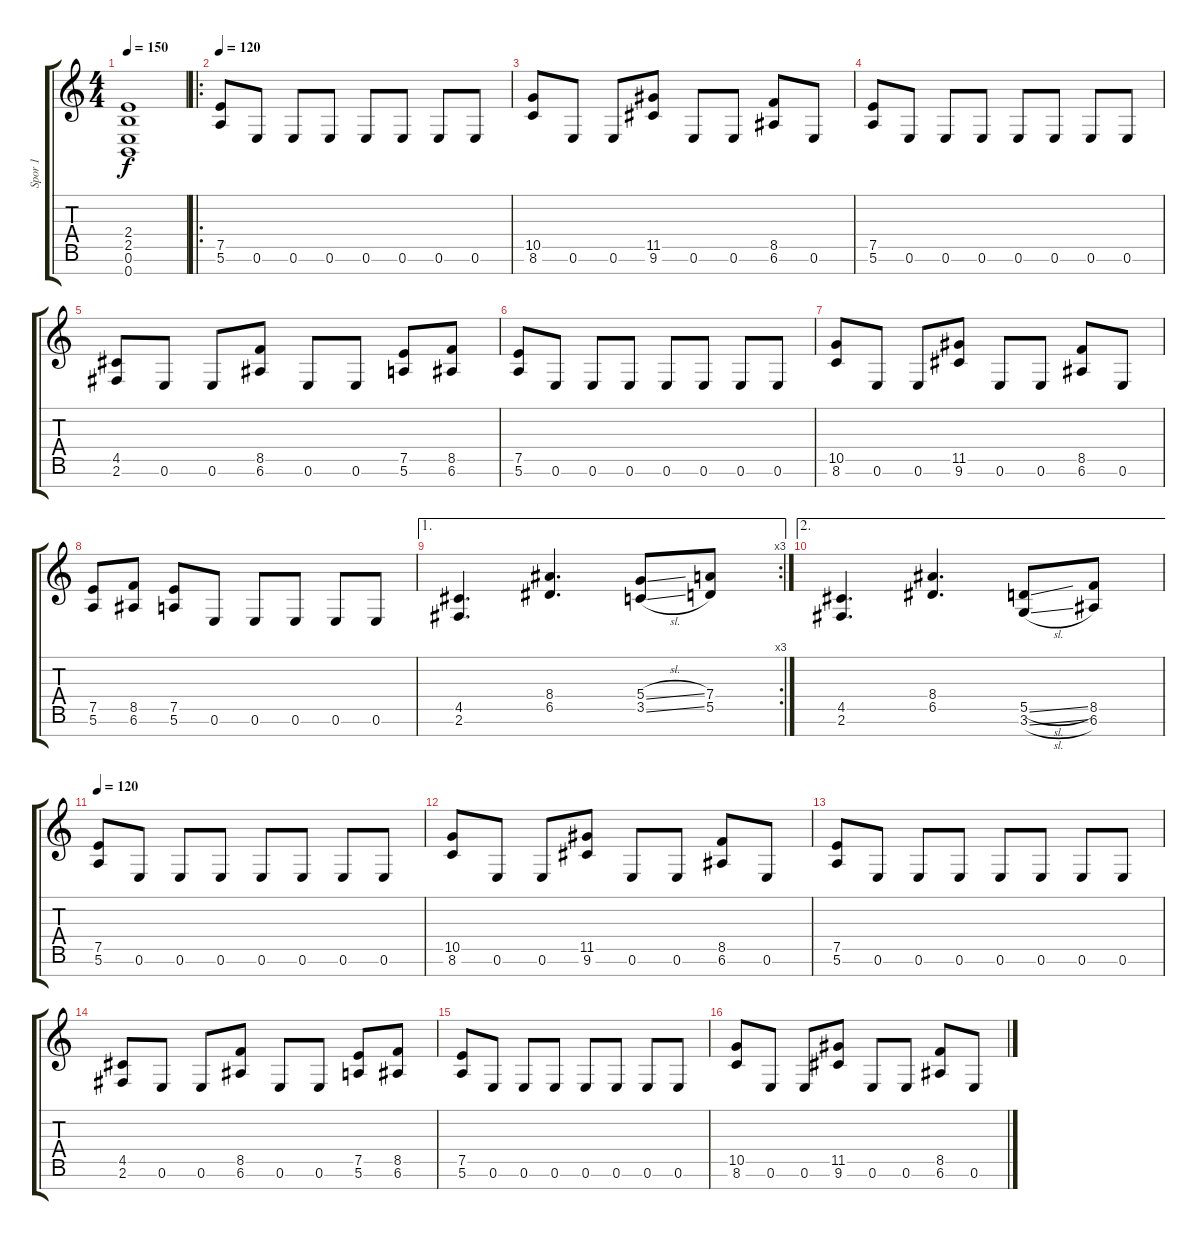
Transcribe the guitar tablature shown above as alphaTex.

\track ("Spor 1" "Spor 1") {instrument distortionguitar}
\staff {score tabs}
\tuning (E4 B3 G3 D3 A2 E2 B1) {hide}
\ts (4 4)
\tempo 150
\clef g2
\ks c
(2.4{t} 2.5{t} 0.6{t} 0.7{t}).1{dy f} |
\ro
\tempo 120
(7.5 5.6).8 0.6.8 0.6.8 0.6.8 0.6.8 0.6.8 0.6.8 0.6.8 |
(10.5 8.6).8 0.6.8 0.6.8 (11.5 9.6).8 0.6.8 0.6.8 (8.5 6.6).8 0.6.8 |
(7.5 5.6).8 0.6.8 0.6.8 0.6.8 0.6.8 0.6.8 0.6.8 0.6.8 |
(4.5 2.6).8 0.6.8 0.6.8 (8.5 6.6).8 0.6.8 0.6.8 (7.5 5.6).8 (8.5 6.6).8 |
(7.5 5.6).8 0.6.8 0.6.8 0.6.8 0.6.8 0.6.8 0.6.8 0.6.8 |
(10.5 8.6).8 0.6.8 0.6.8 (11.5 9.6).8 0.6.8 0.6.8 (8.5 6.6).8 0.6.8 |
(7.5 5.6).8 (8.5 6.6).8 (7.5 5.6).8 0.6.8 0.6.8 0.6.8 0.6.8 0.6.8 |
\ae 1
\rc 3
(4.5 2.6).4{d} (8.4 6.5).4{d} (5.4{sl} 3.5{sl}).8 (7.4 5.5).8 |
\ae 2
(4.5 2.6).4{d} (8.4 6.5).4{d} (5.5{sl} 3.6{sl}).8 (8.5 6.6).8 |
\tempo 120
(7.5 5.6).8 0.6.8 0.6.8 0.6.8 0.6.8 0.6.8 0.6.8 0.6.8 |
(10.5 8.6).8 0.6.8 0.6.8 (11.5 9.6).8 0.6.8 0.6.8 (8.5 6.6).8 0.6.8 |
(7.5 5.6).8 0.6.8 0.6.8 0.6.8 0.6.8 0.6.8 0.6.8 0.6.8 |
(4.5 2.6).8 0.6.8 0.6.8 (8.5 6.6).8 0.6.8 0.6.8 (7.5 5.6).8 (8.5 6.6).8 |
(7.5 5.6).8 0.6.8 0.6.8 0.6.8 0.6.8 0.6.8 0.6.8 0.6.8 |
(10.5 8.6).8 0.6.8 0.6.8 (11.5 9.6).8 0.6.8 0.6.8 (8.5 6.6).8 0.6.8
